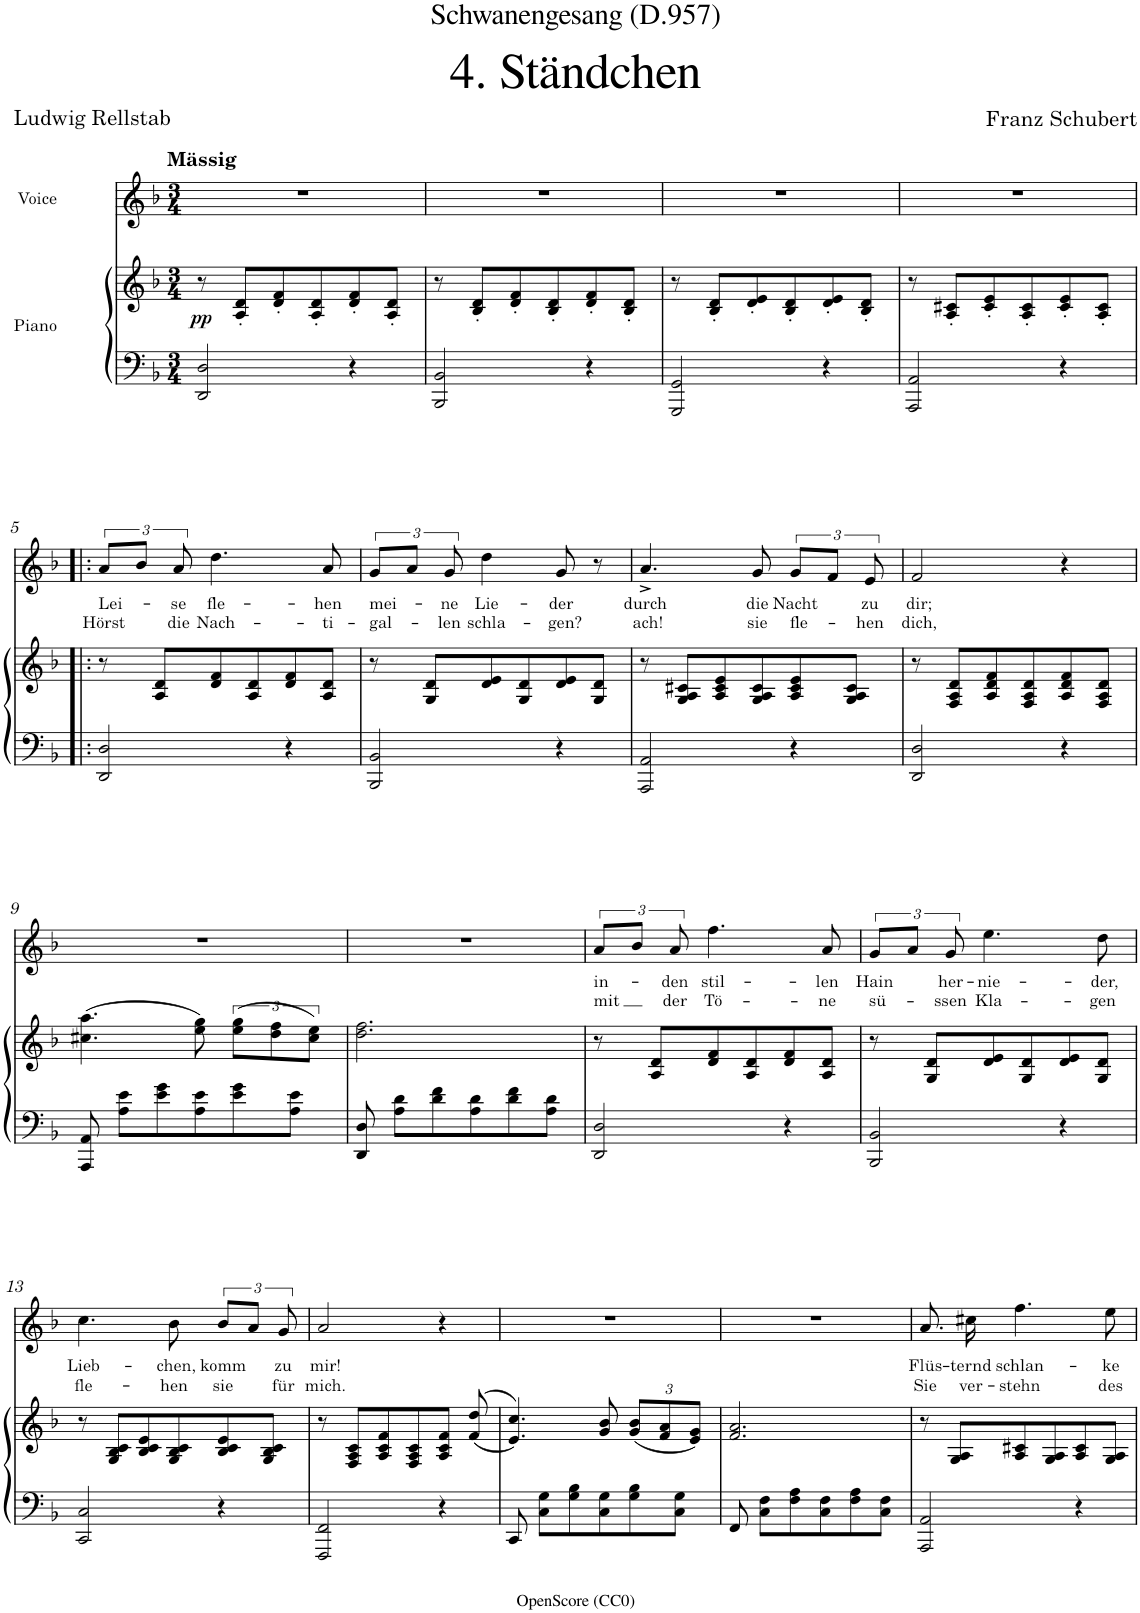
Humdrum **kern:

**kern	**kern	**dynam	**kern	**text	**text
*part2	*part2	*part2	*part1	*part1	*part1
*staff3	*staff2	*staff2/3	*staff1	*staff1	*staff1
*I"Piano	*	*	*I"Voice	*	*
*I'Pno	*	*	*	*	*
*clefF4	*clefG2	*	*clefG2	*	*
*k[b-]	*k[b-]	*	*k[b-]	*	*
*M3/4	*M3/4	*	*M3/4	*	*
=1	=1	=1	=1	=1	=1
!	!	!	!LO:TX:a:B:t=Mässig	!	!
!	!	!LO:DY:b	!	!	!
2DD/ 2D/	8r	pp	2.r	.	.
.	8A/' 8d/'L	.	.	.	.
.	8d/' 8f/'	.	.	.	.
.	8A/' 8d/'	.	.	.	.
4r	8d/' 8f/'	.	.	.	.
.	8A/' 8d/'J	.	.	.	.
=2	=2	=2	=2	=2	=2
2BBB-/ 2BB-/	8r	.	2.r	.	.
.	8B-/' 8d/'L	.	.	.	.
.	8d/' 8f/'	.	.	.	.
.	8B-/' 8d/'	.	.	.	.
4r	8d/' 8f/'	.	.	.	.
.	8B-/' 8d/'J	.	.	.	.
=3	=3	=3	=3	=3	=3
2GGG/ 2GG/	8r	.	2.r	.	.
.	8B-/' 8d/'L	.	.	.	.
.	8d/' 8e/'	.	.	.	.
.	8B-/' 8d/'	.	.	.	.
4r	8d/' 8e/'	.	.	.	.
.	8B-/' 8d/'J	.	.	.	.
=4	=4	=4	=4	=4	=4
2AAA/ 2AA/	8r	.	2.r	.	.
.	8A/' 8c#X/'L	.	.	.	.
.	8c#/' 8e/'	.	.	.	.
.	8A/' 8c#/'	.	.	.	.
4r	8c#/' 8e/'	.	.	.	.
.	8A/' 8c#/'J	.	.	.	.
!!LO:LB:g=z
=5!|:	=5!|:	=5!|:	=5!|:	=5!|:	=5!|:
!	!	!	!	!LO:LY:b	!LO:LY:b
2DD/ 2D/	8r	.	12a/L	Lei-	Hörst
.	.	.	12b-/J	.	.
.	8A/ 8d/L	.	.	.	.
!	!	!	!	!LO:LY:b	!LO:LY:b
.	.	.	12a/	-se	die
!	!	!	!	!LO:LY:b	!LO:LY:b
.	8d/ 8f/	.	4.dd\	fle-	Nach-
.	8A/ 8d/	.	.	.	.
4r	8d/ 8f/	.	.	.	.
!	!	!	!	!LO:LY:b	!LO:LY:b
.	8A/ 8d/J	.	8a/	-hen	-ti-
=6	=6	=6	=6	=6	=6
!	!	!	!	!LO:LY:b	!LO:LY:b
2BBB-/ 2BB-/	8r	.	12g/L	mei-	-gal-
.	.	.	12a/J	.	.
.	8G/ 8d/L	.	.	.	.
!	!	!	!	!LO:LY:b	!LO:LY:b
.	.	.	12g/	-ne	-len
!	!	!	!	!LO:LY:b	!LO:LY:b
.	8d/ 8e/	.	4dd\	Lie-	schla-
.	8G/ 8d/	.	.	.	.
!	!	!	!	!LO:LY:b	!LO:LY:b
4r	8d/ 8e/	.	8g/	-der	-gen?
.	8G/ 8d/J	.	8r	.	.
=7	=7	=7	=7	=7	=7
!	!	!	!	!LO:LY:b	!LO:LY:b
2AAA/ 2AA/	8r	.	4.a^/	durch	ach!
.	8G/ 8A/ 8c#X/L	.	.	.	.
.	8A/ 8c#/ 8e/	.	.	.	.
!	!	!	!	!LO:LY:b	!LO:LY:b
.	8G/ 8A/ 8c#/	.	8g/	die	sie
!	!	!	!	!LO:LY:b	!LO:LY:b
4r	8A/ 8c#/ 8e/	.	12g/L	Nacht	fle-
.	.	.	12f/J	.	.
.	8G/ 8A/ 8c#/J	.	.	.	.
!	!	!	!	!LO:LY:b	!LO:LY:b
.	.	.	12e/	zu	-hen
=8	=8	=8	=8	=8	=8
!	!	!	!	!LO:LY:b	!LO:LY:b
2DD/ 2D/	8r	.	2f/	dir;	dich,
.	8F/ 8A/ 8d/L	.	.	.	.
.	8A/ 8d/ 8f/	.	.	.	.
.	8F/ 8A/ 8d/	.	.	.	.
4r	8A/ 8d/ 8f/	.	4r	.	.
.	8F/ 8A/ 8d/J	.	.	.	.
!!LO:LB:g=z
=9	=9	=9	=9	=9	=9
8AAA/ 8AA/	(4.cc#X\ 4.aa\	.	2.r	.	.
8A\ 8e\L	.	.	.	.	.
8e\ 8g\	.	.	.	.	.
8A\ 8e\	8ee\ 8gg\)	.	.	.	.
8e\ 8g\	(12ee\ 12gg\L	.	.	.	.
.	12dd\ 12ff\	.	.	.	.
8A\ 8e\J	.	.	.	.	.
.	12cc#\ 12ee\J)	.	.	.	.
=10	=10	=10	=10	=10	=10
8DD/ 8D/	2.dd\ 2.ff\	.	2.r	.	.
8A\ 8d\L	.	.	.	.	.
8d\ 8f\	.	.	.	.	.
8A\ 8d\	.	.	.	.	.
8d\ 8f\	.	.	.	.	.
8A\ 8d\J	.	.	.	.	.
=11	=11	=11	=11	=11	=11
!	!	!	!	!LO:LY:b	!LO:LY:b
2DD/ 2D/	8r	.	12a/L	in-	mit
.	.	.	12b-/J	.	.
.	8A/ 8d/L	.	.	.	.
!	!	!	!	!LO:LY:b	!LO:LY:b
.	.	.	12a/	-den	der
!	!	!	!	!LO:LY:b	!LO:LY:b
.	8d/ 8f/	.	4.ff\	stil-	Tö-
.	8A/ 8d/	.	.	.	.
4r	8d/ 8f/	.	.	.	.
!	!	!	!	!LO:LY:b	!LO:LY:b
.	8A/ 8d/J	.	8a/	-len	-ne
=12	=12	=12	=12	=12	=12
!	!	!	!	!LO:LY:b	!LO:LY:b
2BBB-/ 2BB-/	8r	.	12g/L	Hain	sü-
.	.	.	12a/J	.	.
.	8G/ 8d/L	.	.	.	.
!	!	!	!	!LO:LY:b	!LO:LY:b
.	.	.	12g/	her-	ssen
!	!	!	!	!LO:LY:b	!LO:LY:b
.	8d/ 8e/	.	4.ee\	-nie-	Kla-
.	8G/ 8d/	.	.	.	.
4r	8d/ 8e/	.	.	.	.
!	!	!	!	!LO:LY:b	!LO:LY:b
.	8G/ 8d/J	.	8dd\	-der,	-gen
!!LO:LB:g=z
=13	=13	=13	=13	=13	=13
!	!	!	!	!LO:LY:b	!LO:LY:b
2CC/ 2C/	8r	.	4.cc\	Lieb-	fle-
.	8G/ 8B-/ 8c/L	.	.	.	.
.	8B-/ 8c/ 8e/	.	.	.	.
!	!	!	!	!LO:LY:b	!LO:LY:b
.	8G/ 8B-/ 8c/	.	8b-\	-chen,	-hen
!	!	!	!	!LO:LY:b	!LO:LY:b
4r	8B-/ 8c/ 8e/	.	12b-/L	komm	sie
.	.	.	12a/J	.	.
.	8G/ 8B-/ 8c/J	.	.	.	.
!	!	!	!	!LO:LY:b	!LO:LY:b
.	.	.	12g/	zu	für
=14	=14	=14	=14	=14	=14
!	!	!	!	!LO:LY:b	!LO:LY:b
2FFF/ 2FF/	8r	.	2a/	mir!	mich.
.	8F/ 8A/ 8c/L	.	.	.	.
.	8A/ 8c/ 8f/	.	.	.	.
.	8F/ 8A/ 8c/	.	.	.	.
4r	8A/ 8c/ 8f/J	.	4r	.	.
.	((>8f/ 8dd/	.	.	.	.
=15	=15	=15	=15	=15	=15
8CC/	4.e/ 4.cc/))	.	2.r	.	.
8C\ 8G\L	.	.	.	.	.
8G\ 8B-\	.	.	.	.	.
8C\ 8G\	8g/ 8b-/	.	.	.	.
*	*Xbrackettup	*	*	*	*
8G\ 8B-\	(12g/ 12b-/L	.	.	.	.
.	12f/ 12a/	.	.	.	.
8C\ 8G\J	.	.	.	.	.
.	12e/ 12g/J)	.	.	.	.
=16	=16	=16	=16	=16	=16
8FF/	2.f/ 2.a/	.	2.r	.	.
8C\ 8F\L	.	.	.	.	.
8F\ 8A\	.	.	.	.	.
8C\ 8F\	.	.	.	.	.
8F\ 8A\	.	.	.	.	.
8C\ 8F\J	.	.	.	.	.
=17	=17	=17	=17	=17	=17
!	!	!	!	!LO:LY:b	!LO:LY:b
2AAA/ 2AA/	8r	.	8.a/	Flüs-	Sie
.	8G/ 8A/L	.	.	.	.
!	!	!	!	!LO:LY:b	!LO:LY:b
.	.	.	16cc#X\	-ternd	ver-
!	!	!	!	!LO:LY:b	!LO:LY:b
.	8A/ 8c#X/	.	4.ff\	schlan-	-stehn
.	8G/ 8A/	.	.	.	.
4r	8A/ 8c#/	.	.	.	.
!	!	!	!	!LO:LY:b	!LO:LY:b
.	8G/ 8A/J	.	8ee\	-ke	des
=	=	=	=	=	=
*-	*-	*-	*-	*-	*-
